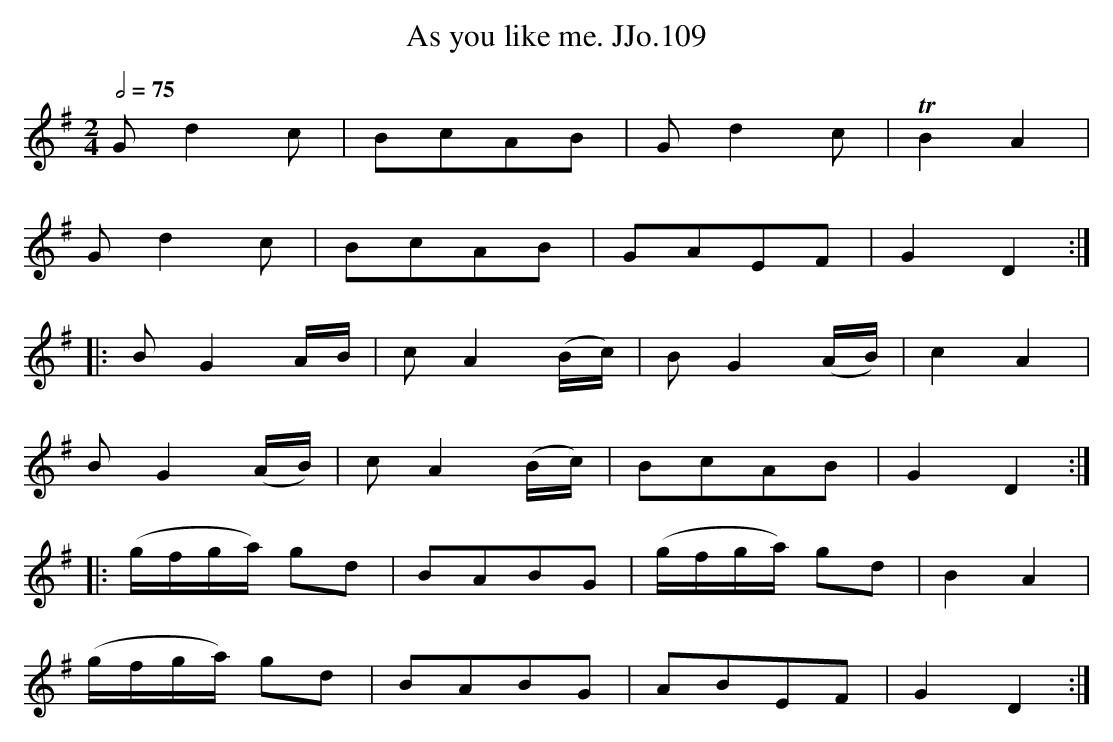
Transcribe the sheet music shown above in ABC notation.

X:1
T:As you like me. JJo.109
M:2/4
L:1/8
Q:2/4=75
K:G
Gd2 c | BcAB | Gd2 c | TB2 A2 |
Gd2 c | BcAB | GAEF | G2 D2 :|
|: BG2 A/B/ | cA2 (B/c/) | BG2 (A/B/) | c2 A2 |
BG2 (A/B/) | cA2 (B/c/) | BcAB | G2 D2 :|
|: (g/f/g/a/) gd | BABG | (g/f/g/a/) gd | B2 A2 |
(g/f/g/a/) gd | BABG | ABEF | G2 D2 :|
